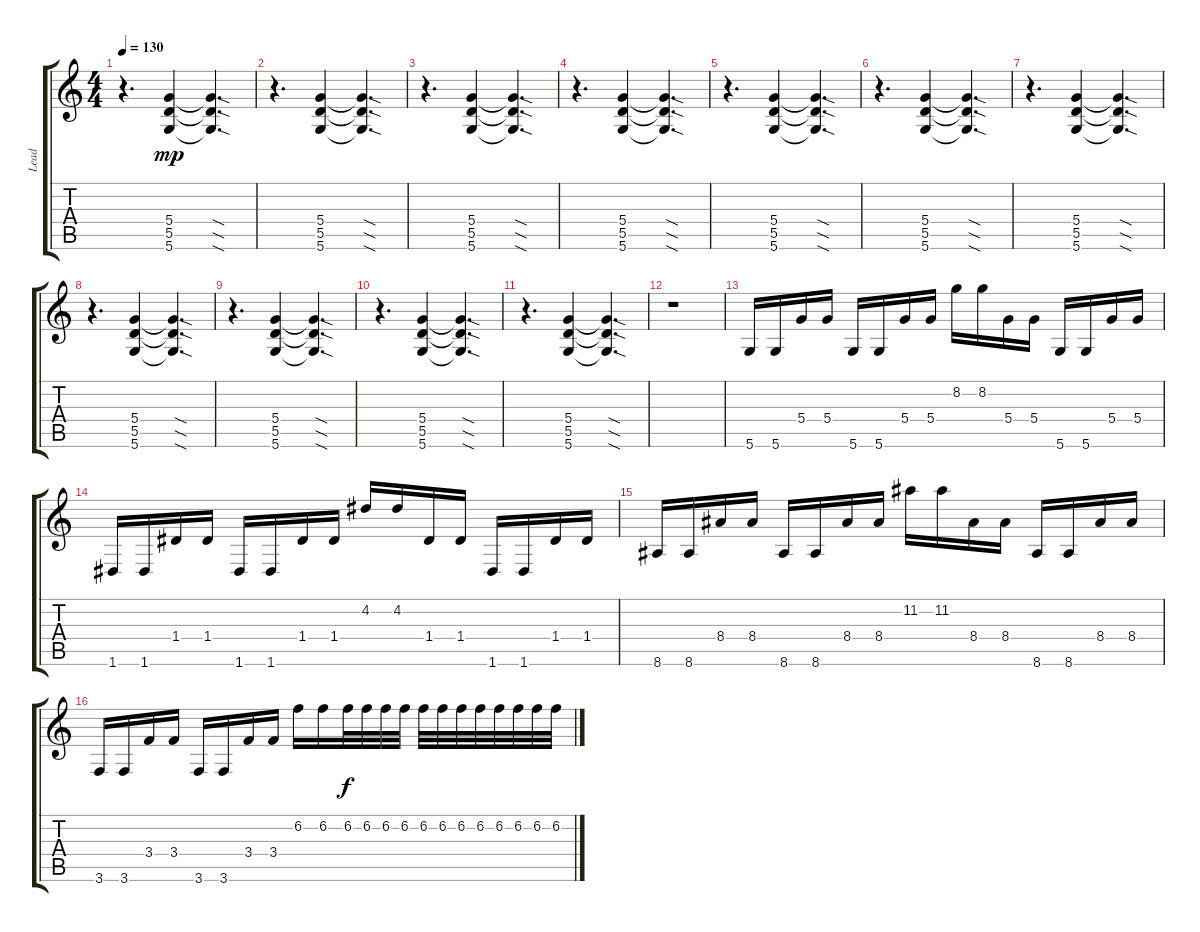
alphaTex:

\track ("Lead" "Lead") {instrument overdrivenguitar}
\staff {score tabs}
\tuning (E4 B3 G3 D3 A2 D2) {hide}
\ts (4 4)
\tempo 130
\clef g2
\ks c
r.4{d dy mp} (5.4 5.5 5.6).4 (5.4{sod t} 5.5{sod t} 5.6{sod t}).4{d} |
r.4{d} (5.4 5.5 5.6).4 (5.4{sod t} 5.5{sod t} 5.6{sod t}).4{d} |
r.4{d} (5.4 5.5 5.6).4 (5.4{sod t} 5.5{sod t} 5.6{sod t}).4{d} |
r.4{d} (5.4 5.5 5.6).4 (5.4{sod t} 5.5{sod t} 5.6{sod t}).4{d} |
r.4{d} (5.4 5.5 5.6).4 (5.4{sod t} 5.5{sod t} 5.6{sod t}).4{d} |
r.4{d} (5.4 5.5 5.6).4 (5.4{sod t} 5.5{sod t} 5.6{sod t}).4{d} |
r.4{d} (5.4 5.5 5.6).4 (5.4{sod t} 5.5{sod t} 5.6{sod t}).4{d} |
r.4{d} (5.4 5.5 5.6).4 (5.4{sod t} 5.5{sod t} 5.6{sod t}).4{d} |
r.4{d} (5.4 5.5 5.6).4 (5.4{sod t} 5.5{sod t} 5.6{sod t}).4{d} |
r.4{d} (5.4 5.5 5.6).4 (5.4{sod t} 5.5{sod t} 5.6{sod t}).4{d} |
r.4{d} (5.4 5.5 5.6).4 (5.4{sod t} 5.5{sod t} 5.6{sod t}).4{d} |
r.1 |
5.6.16 5.6.16 5.4.16 5.4.16 5.6.16 5.6.16 5.4.16 5.4.16 8.2.16 8.2.16 5.4.16 5.4.16 5.6.16 5.6.16 5.4.16 5.4.16 |
1.6.16 1.6.16 1.4.16 1.4.16 1.6.16 1.6.16 1.4.16 1.4.16 4.2.16 4.2.16 1.4.16 1.4.16 1.6.16 1.6.16 1.4.16 1.4.16 |
8.6.16 8.6.16 8.4.16 8.4.16 8.6.16 8.6.16 8.4.16 8.4.16 11.2.16 11.2.16 8.4.16 8.4.16 8.6.16 8.6.16 8.4.16 8.4.16 |
3.6.16 3.6.16 3.4.16 3.4.16 3.6.16 3.6.16 3.4.16 3.4.16 6.2.16 6.2.16 6.2.32{dy f} 6.2.32 6.2.32 6.2.32 6.2.32 6.2.32 6.2.32 6.2.32 6.2.32 6.2.32 6.2.32 6.2.32
